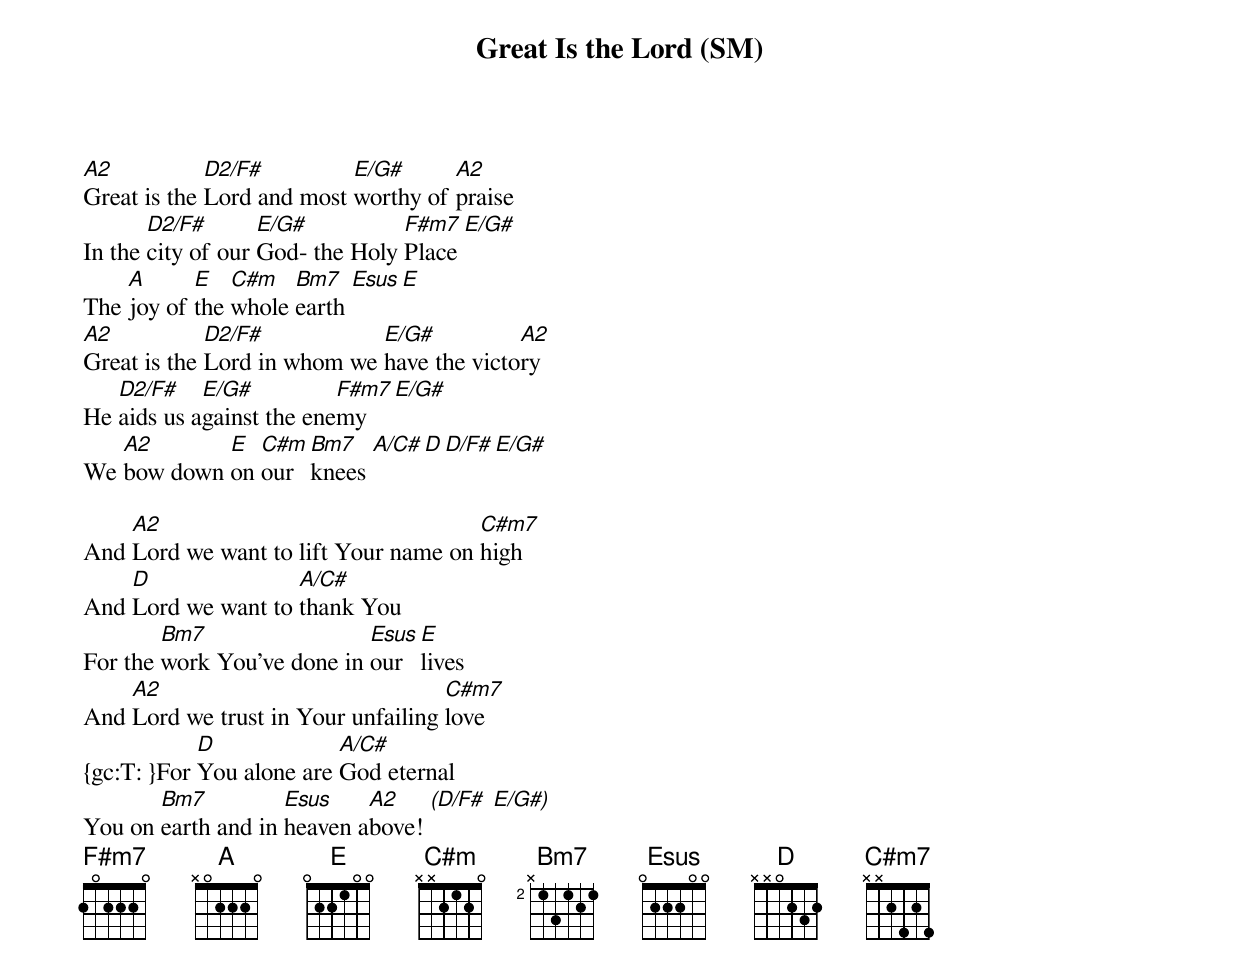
{title: Great Is the Lord (SM)}
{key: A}
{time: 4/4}
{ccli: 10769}
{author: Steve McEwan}
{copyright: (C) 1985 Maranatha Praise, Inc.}

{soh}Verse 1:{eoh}
[A2]Great is the [D2/F#]Lord and most [E/G#]worthy of [A2]praise
In the [D2/F#]city of our [E/G#]God- the Holy [F#m7]Place [E/G#]
The [A]joy of [E]the [C#m]whole [Bm7]earth [Esus][E]
[A2]Great is the [D2/F#]Lord in whom we [E/G#]have the victo[A2]ry
He [D2/F#]aids us a[E/G#]gainst the ene[F#m7]my [E/G#]
We [A2]bow down [E]on [C#m]our [Bm7]knees [A/C#][D][D/F#][E/G#]

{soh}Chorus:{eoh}
And [A2]Lord we want to lift Your name on [C#m7]high
And [D]Lord we want to [A/C#]thank You
For the [Bm7]work You've done in [Esus]our [E]lives
And [A2]Lord we trust in Your unfailing [C#m7]love
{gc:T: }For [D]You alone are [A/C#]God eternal
You on [Bm7]earth and in [Esus]heaven a[A2]bove! [(D/F#  E/G#)]
